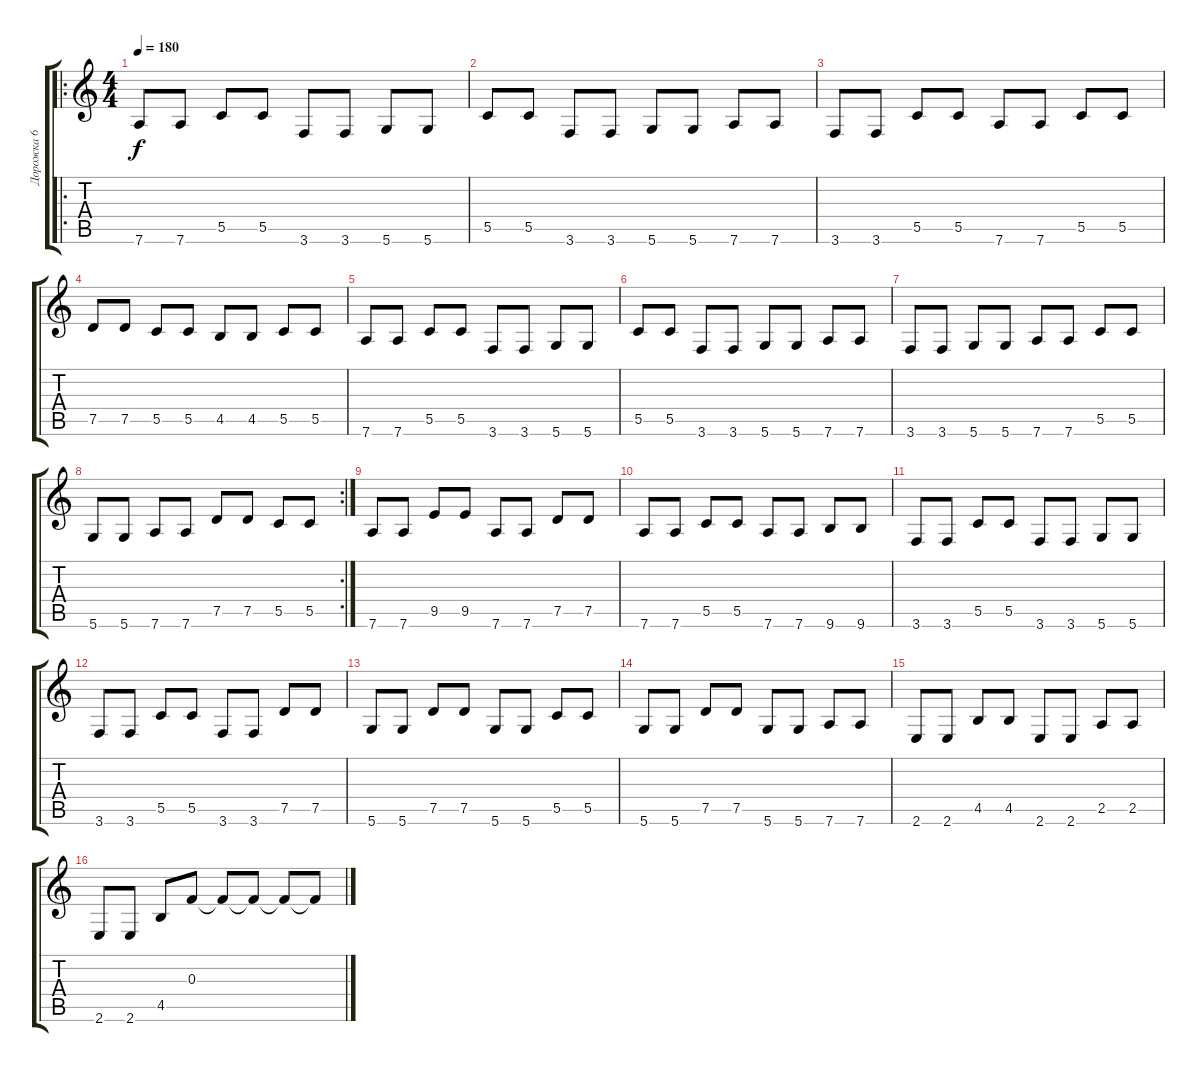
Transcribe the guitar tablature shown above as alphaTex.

\track ("Дорожка 6" "Дорожка 6") {instrument distortionguitar}
\staff {score tabs}
\tuning (D4 A3 F3 C3 G2 D2) {hide}
\ro
\ts (4 4)
\tempo 180
\clef g2
\ks c
7.6.8{dy f} 7.6.8 5.5.8 5.5.8 3.6.8 3.6.8 5.6.8 5.6.8 |
5.5.8 5.5.8 3.6.8 3.6.8 5.6.8 5.6.8 7.6.8 7.6.8 |
3.6.8 3.6.8 5.5.8 5.5.8 7.6.8 7.6.8 5.5.8 5.5.8 |
7.5.8 7.5.8 5.5.8 5.5.8 4.5.8 4.5.8 5.5.8 5.5.8 |
7.6.8 7.6.8 5.5.8 5.5.8 3.6.8 3.6.8 5.6.8 5.6.8 |
5.5.8 5.5.8 3.6.8 3.6.8 5.6.8 5.6.8 7.6.8 7.6.8 |
3.6.8 3.6.8 5.6.8 5.6.8 7.6.8 7.6.8 5.5.8 5.5.8 |
\rc 2
5.6.8 5.6.8 7.6.8 7.6.8 7.5.8 7.5.8 5.5.8 5.5.8 |
7.6.8 7.6.8 9.5.8 9.5.8 7.6.8 7.6.8 7.5.8 7.5.8 |
7.6.8 7.6.8 5.5.8 5.5.8 7.6.8 7.6.8 9.6.8 9.6.8 |
3.6.8 3.6.8 5.5.8 5.5.8 3.6.8 3.6.8 5.6.8 5.6.8 |
3.6.8 3.6.8 5.5.8 5.5.8 3.6.8 3.6.8 7.5.8 7.5.8 |
5.6.8 5.6.8 7.5.8 7.5.8 5.6.8 5.6.8 5.5.8 5.5.8 |
5.6.8 5.6.8 7.5.8 7.5.8 5.6.8 5.6.8 7.6.8 7.6.8 |
2.6.8 2.6.8 4.5.8 4.5.8 2.6.8 2.6.8 2.5.8 2.5.8 |
2.6.8 2.6.8 4.5.8 0.3.8 0.3{t}.8 0.3{t}.8 0.3{t}.8 0.3{t}.8
